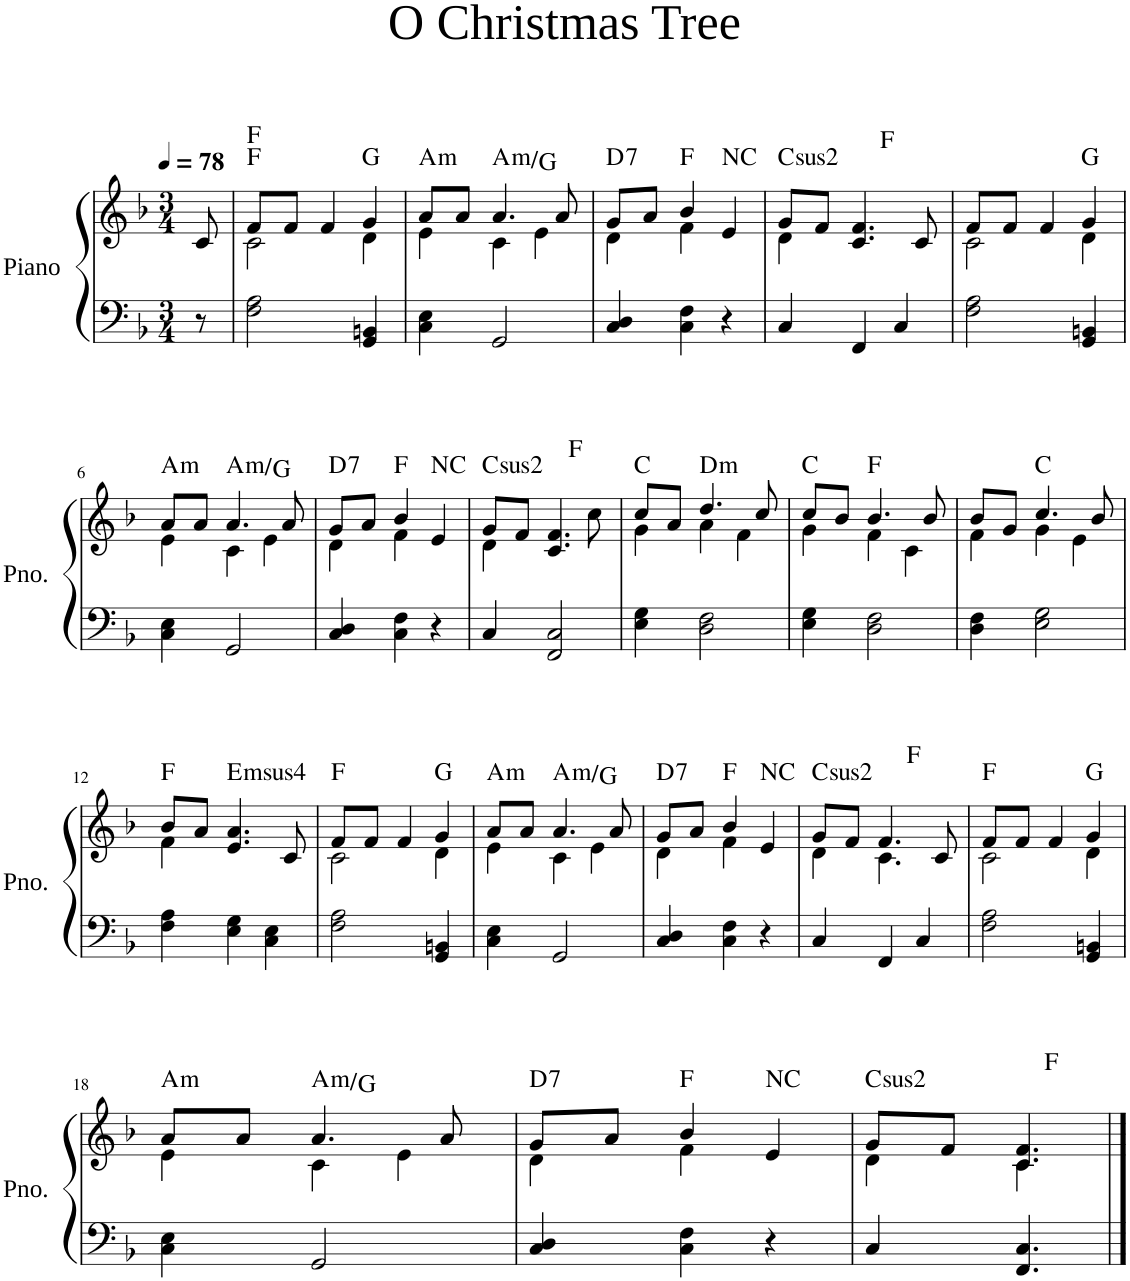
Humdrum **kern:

**kern	**kern	**harte
*part1	*part1	*part1
*staff2	*staff1	*
*I"Piano	*	*
*I'Pno.	*	*
*clefF4	*clefG2	*
*k[b-]	*k[b-]	*
*M3/4	*M3/4	*
*MM78	*MM78	*
=	=	=
8r	8c/	.
=1	=1	=1
*	*^	*
2F\ 2A\	8f/L	2c\	F:maj F:maj
.	8f/J	.	.
.	4f/	.	.
4GG/ 4BBn/	4g/	4d\	G:maj
=2	=2	=2	=2
!	!	!	!LO:H:kt=m
4C\ 4E\	8a/L	4e\	A:min
.	8a/J	.	.
!	!	!	!LO:H:kt=m
2GG/	4.a/	4c\	A:min/b7
.	.	4e\	.
.	8a/	.	.
=3	=3	=3	=3
!	!	!	!LO:H:kt=7
4C/ 4D/	8g/L	4d\	D:7
.	8a/J	.	.
4C\ 4F\	4b-/	4f\	F:maj
!	!	!	!LO:H:kt=NC
4r	4e/	4ryy	N
=4	=4	=4	=4
!	!	!	!LO:H:kt=2
4C/	8g/L	4d\	C:(1,2,5)
.	8f/J	.	.
4FF/	4.c/ 4.f/	2ryy	F:maj
4C/	.	.	.
.	8c/	.	.
=5	=5	=5	=5
2F\ 2A\	8f/L	2c\	.
.	8f/J	.	.
.	4f/	.	.
4GG/ 4BBn/	4g/	4d\	G:maj
!!LO:LB:g=z	!!
=6	=6	=6	=6
!	!	!	!LO:H:kt=m
4C\ 4E\	8a/L	4e\	A:min
.	8a/J	.	.
!	!	!	!LO:H:kt=m
2GG/	4.a/	4c\	A:min/b7
.	.	4e\	.
.	8a/	.	.
=7	=7	=7	=7
!	!	!	!LO:H:kt=7
4C/ 4D/	8g/L	4d\	D:7
.	8a/J	.	.
4C\ 4F\	4b-/	4f\	F:maj
!	!	!	!LO:H:kt=NC
4r	4e/	4ryy	N
=8	=8	=8	=8
!	!	!	!LO:H:kt=2
4C/	8g/L	4d\	C:(1,2,5)
.	8f/J	.	.
2FF/ 2C/	4.c/ 4.f/	2ryy	F:maj
.	8cc\	.	.
=9	=9	=9	=9
4E\ 4G\	8cc/L	4g\	C:maj
.	8a/J	.	.
!	!	!	!LO:H:kt=m
2D\ 2F\	4.dd/	4a\	D:min
.	.	4f\	.
.	8cc/	.	.
=10	=10	=10	=10
4E\ 4G\	8cc/L	4g\	C:maj
.	8b-/J	.	.
2D\ 2F\	4.b-/	4f\	F:maj
.	.	4c\	.
.	8b-/	.	.
=11	=11	=11	=11
4D\ 4F\	8b-/L	4f\	.
.	8g/J	.	.
2E\ 2G\	4.cc/	4g\	C:maj
.	.	4e\	.
.	8b-/	.	.
!!LO:LB:g=z	!!
=12	=12	=12	=12
4F\ 4A\	8b-/L	4f\	F:maj
.	8a/J	.	.
!	!	!	!LO:H:kt=4
4E\ 4G\	4.e/ 4.a/	2ryy	E:sus4
4C\ 4E\	.	.	.
.	8c/	.	.
=13	=13	=13	=13
2F\ 2A\	8f/L	2c\	F:maj
.	8f/J	.	.
.	4f/	.	.
4GG/ 4BBn/	4g/	4d\	G:maj
=14	=14	=14	=14
!	!	!	!LO:H:kt=m
4C\ 4E\	8a/L	4e\	A:min
.	8a/J	.	.
!	!	!	!LO:H:kt=m
2GG/	4.a/	4c\	A:min/b7
.	.	4e\	.
.	8a/	.	.
=15	=15	=15	=15
!	!	!	!LO:H:kt=7
4C/ 4D/	8g/L	4d\	D:7
.	8a/J	.	.
4C\ 4F\	4b-/	4f\	F:maj
!	!	!	!LO:H:kt=NC
4r	4e/	4ryy	N
=16	=16	=16	=16
!	!	!	!LO:H:kt=2
4C/	8g/L	4d\	C:(1,2,5)
.	8f/J	.	.
4FF/	4.f/	4.c\	F:maj
4C/	.	.	.
.	8c/	8ryy	.
=17	=17	=17	=17
2F\ 2A\	8f/L	2c\	F:maj
.	8f/J	.	.
.	4f/	.	.
4GG/ 4BBn/	4g/	4d\	G:maj
!!LO:LB:g=z	!!
=18	=18	=18	=18
!	!	!	!LO:H:kt=m
4C\ 4E\	8a/L	4e\	A:min
.	8a/J	.	.
!	!	!	!LO:H:kt=m
2GG/	4.a/	4c\	A:min/b7
.	.	4e\	.
.	8a/	.	.
=19	=19	=19	=19
!	!	!	!LO:H:kt=7
4C/ 4D/	8g/L	4d\	D:7
.	8a/J	.	.
4C\ 4F\	4b-/	4f\	F:maj
!	!	!	!LO:H:kt=NC
4r	4e/	4ryy	N
=20	=20	=20	=20
!	!	!	!LO:H:kt=2
4C/	8g/L	4d\	C:(1,2,5)
.	8f/J	.	.
4.FF/ 4.C/	4.c/ 4.f/	4.c\	F:maj
*	*v	*v	*
==	==	==
*-	*-	*-
